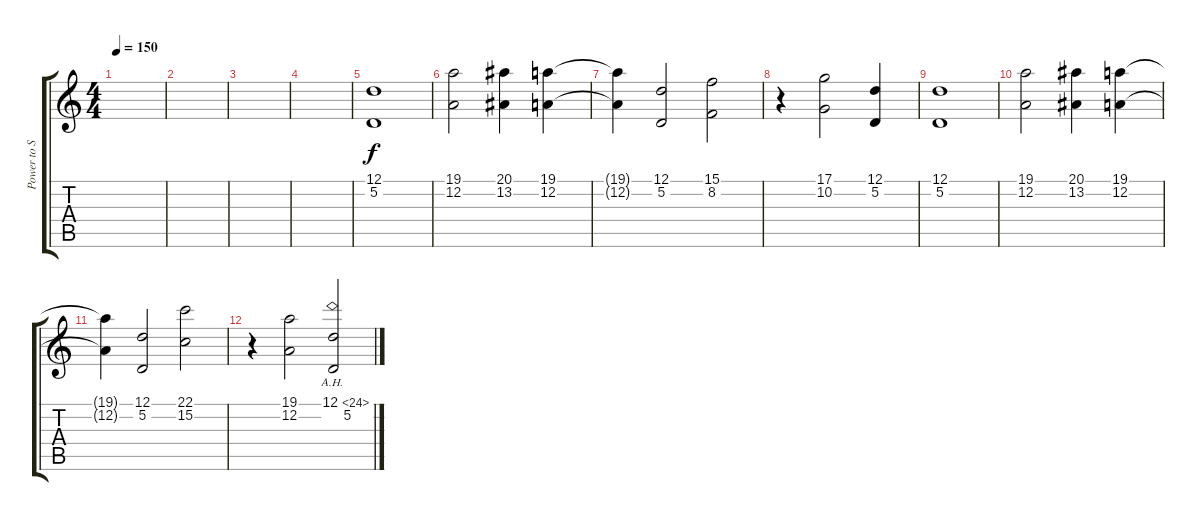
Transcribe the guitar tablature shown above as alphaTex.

\track ("Power to Strings" "Power to S") {instrument musicbox}
\staff {score tabs}
\tuning (D4 A3 F3 C3 G2 C2) {hide}
\ts (4 4)
\tempo 150
\clef g2
\ks c
|
|
|
|
(12.1 5.2).1 |
(19.1 12.2).2 (20.1 13.2).4 (19.1 12.2).4 |
(19.1{t} 12.2{t}).4 (12.1 5.2).2 (15.1 8.2).2 |
r.4 (17.1 10.2).2 (12.1 5.2).4 |
(12.1 5.2).1 |
(19.1 12.2).2 (20.1 13.2).4 (19.1 12.2).4 |
(19.1{t} 12.2{t}).4 (12.1 5.2).2 (22.1 15.2).2 |
r.4 (19.1 12.2).2 (12.1{ah 12} 5.2).2
